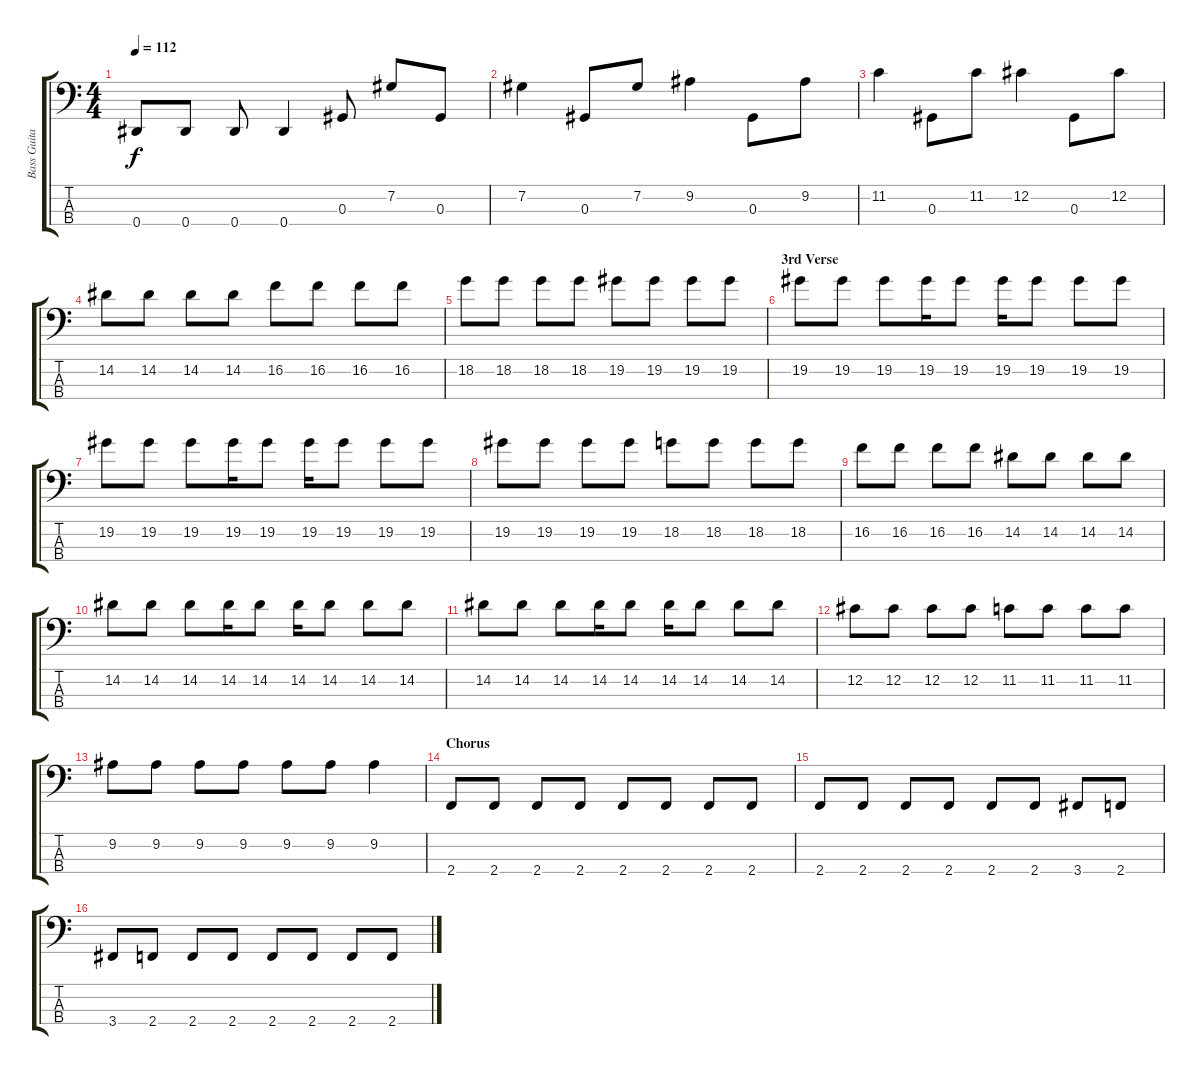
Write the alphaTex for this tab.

\track ("Bass Guitars" "Bass Guita") {instrument electricbasspick}
\staff {score tabs}
\tuning (Gb2 Db2 Ab1 Eb1) {hide}
\ts (4 4)
\tempo 112
\clef f4
\ks c
0.4.8{dy f} 0.4.8 0.4.8 0.4.4 0.3.8 7.2.8 0.3.8 |
7.2.4 0.3.8 7.2.8 9.2.4 0.3.8 9.2.8 |
11.2.4 0.3.8 11.2.8 12.2.4 0.3.8 12.2.8 |
14.2.8 14.2.8 14.2.8 14.2.8 16.2.8 16.2.8 16.2.8 16.2.8 |
18.2.8 18.2.8 18.2.8 18.2.8 19.2.8 19.2.8 19.2.8 19.2.8 |
\section ("" "3rd Verse")
19.2.8 19.2.8 19.2.8 19.2.16 19.2.8 19.2.16 19.2.8 19.2.8 19.2.8 |
19.2.8 19.2.8 19.2.8 19.2.16 19.2.8 19.2.16 19.2.8 19.2.8 19.2.8 |
19.2.8 19.2.8 19.2.8 19.2.8 18.2.8 18.2.8 18.2.8 18.2.8 |
16.2.8 16.2.8 16.2.8 16.2.8 14.2.8 14.2.8 14.2.8 14.2.8 |
14.2.8 14.2.8 14.2.8 14.2.16 14.2.8 14.2.16 14.2.8 14.2.8 14.2.8 |
14.2.8 14.2.8 14.2.8 14.2.16 14.2.8 14.2.16 14.2.8 14.2.8 14.2.8 |
12.2.8 12.2.8 12.2.8 12.2.8 11.2.8 11.2.8 11.2.8 11.2.8 |
9.2.8 9.2.8 9.2.8 9.2.8 9.2.8 9.2.8 9.2.4 |
\section ("" "Chorus")
2.4.8 2.4.8 2.4.8 2.4.8 2.4.8 2.4.8 2.4.8 2.4.8 |
2.4.8 2.4.8 2.4.8 2.4.8 2.4.8 2.4.8 3.4.8 2.4.8 |
3.4.8 2.4.8 2.4.8 2.4.8 2.4.8 2.4.8 2.4.8 2.4.8
